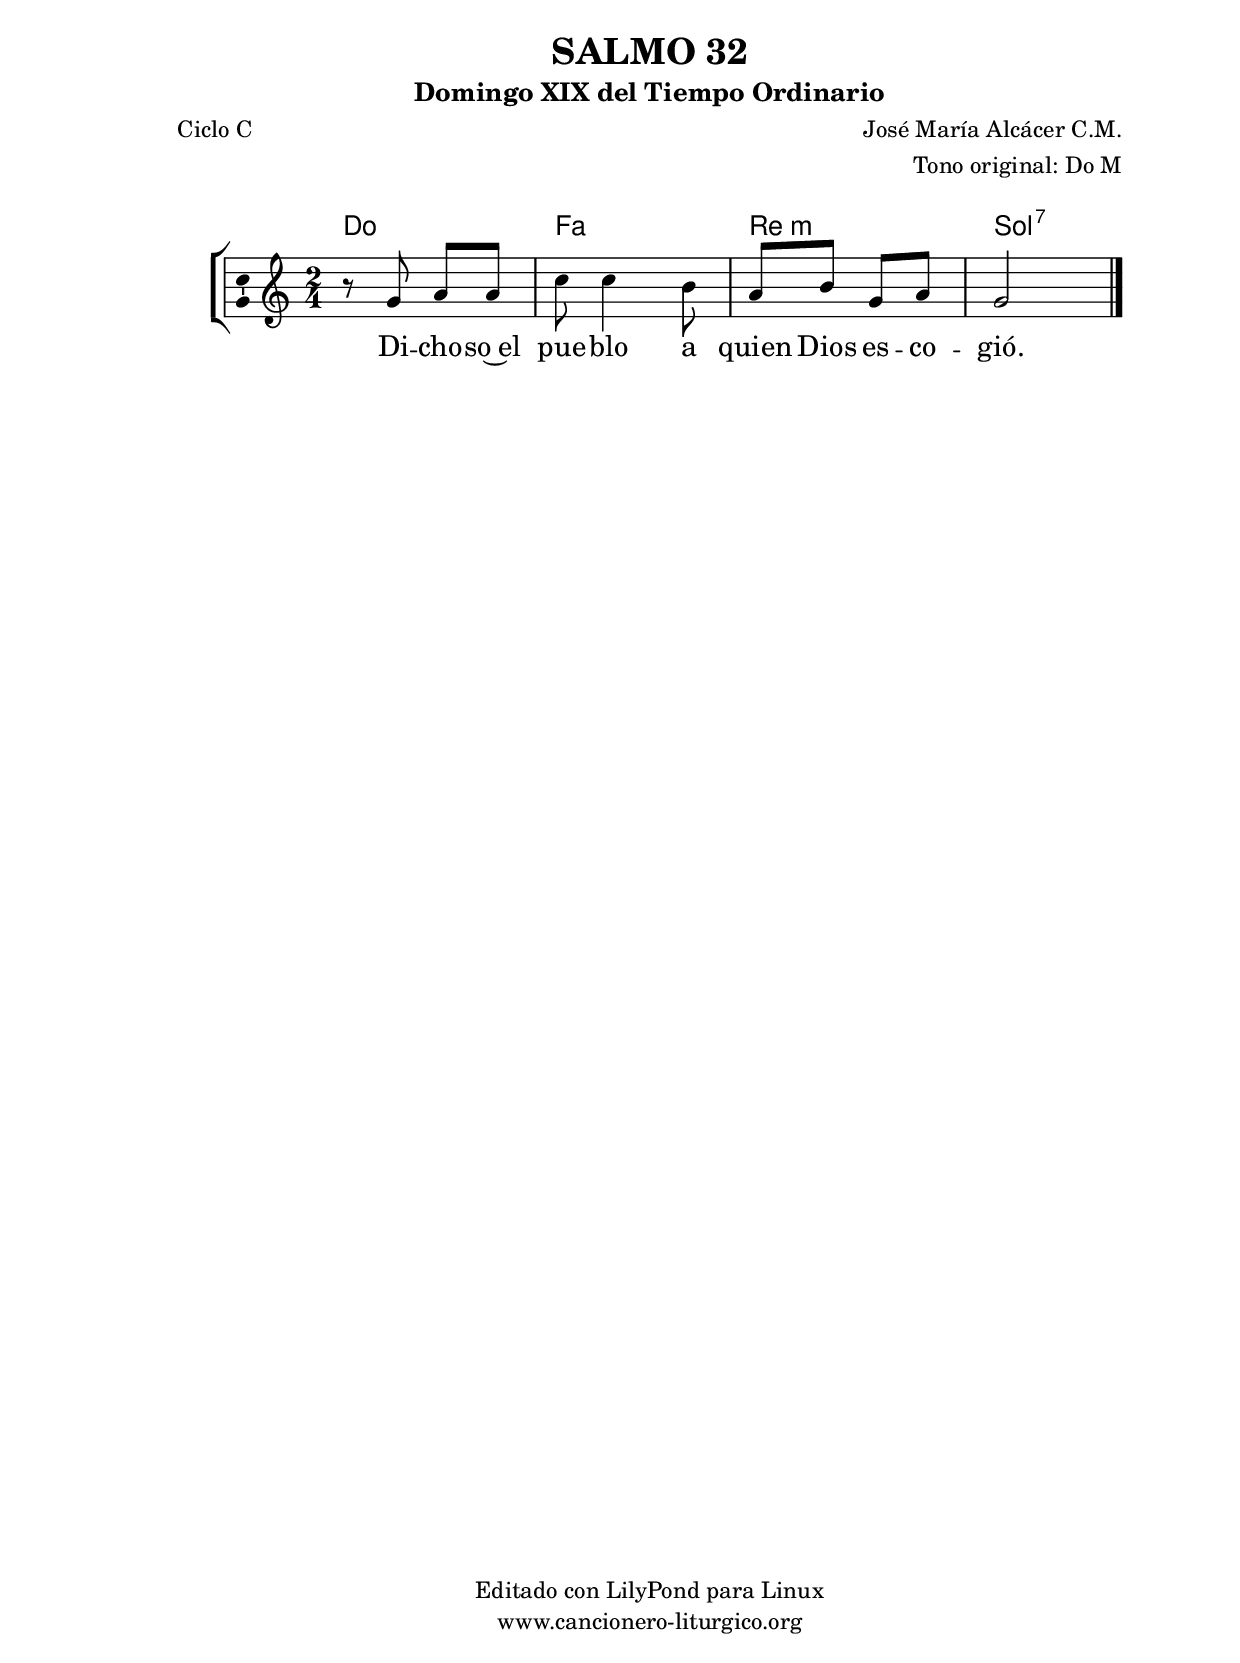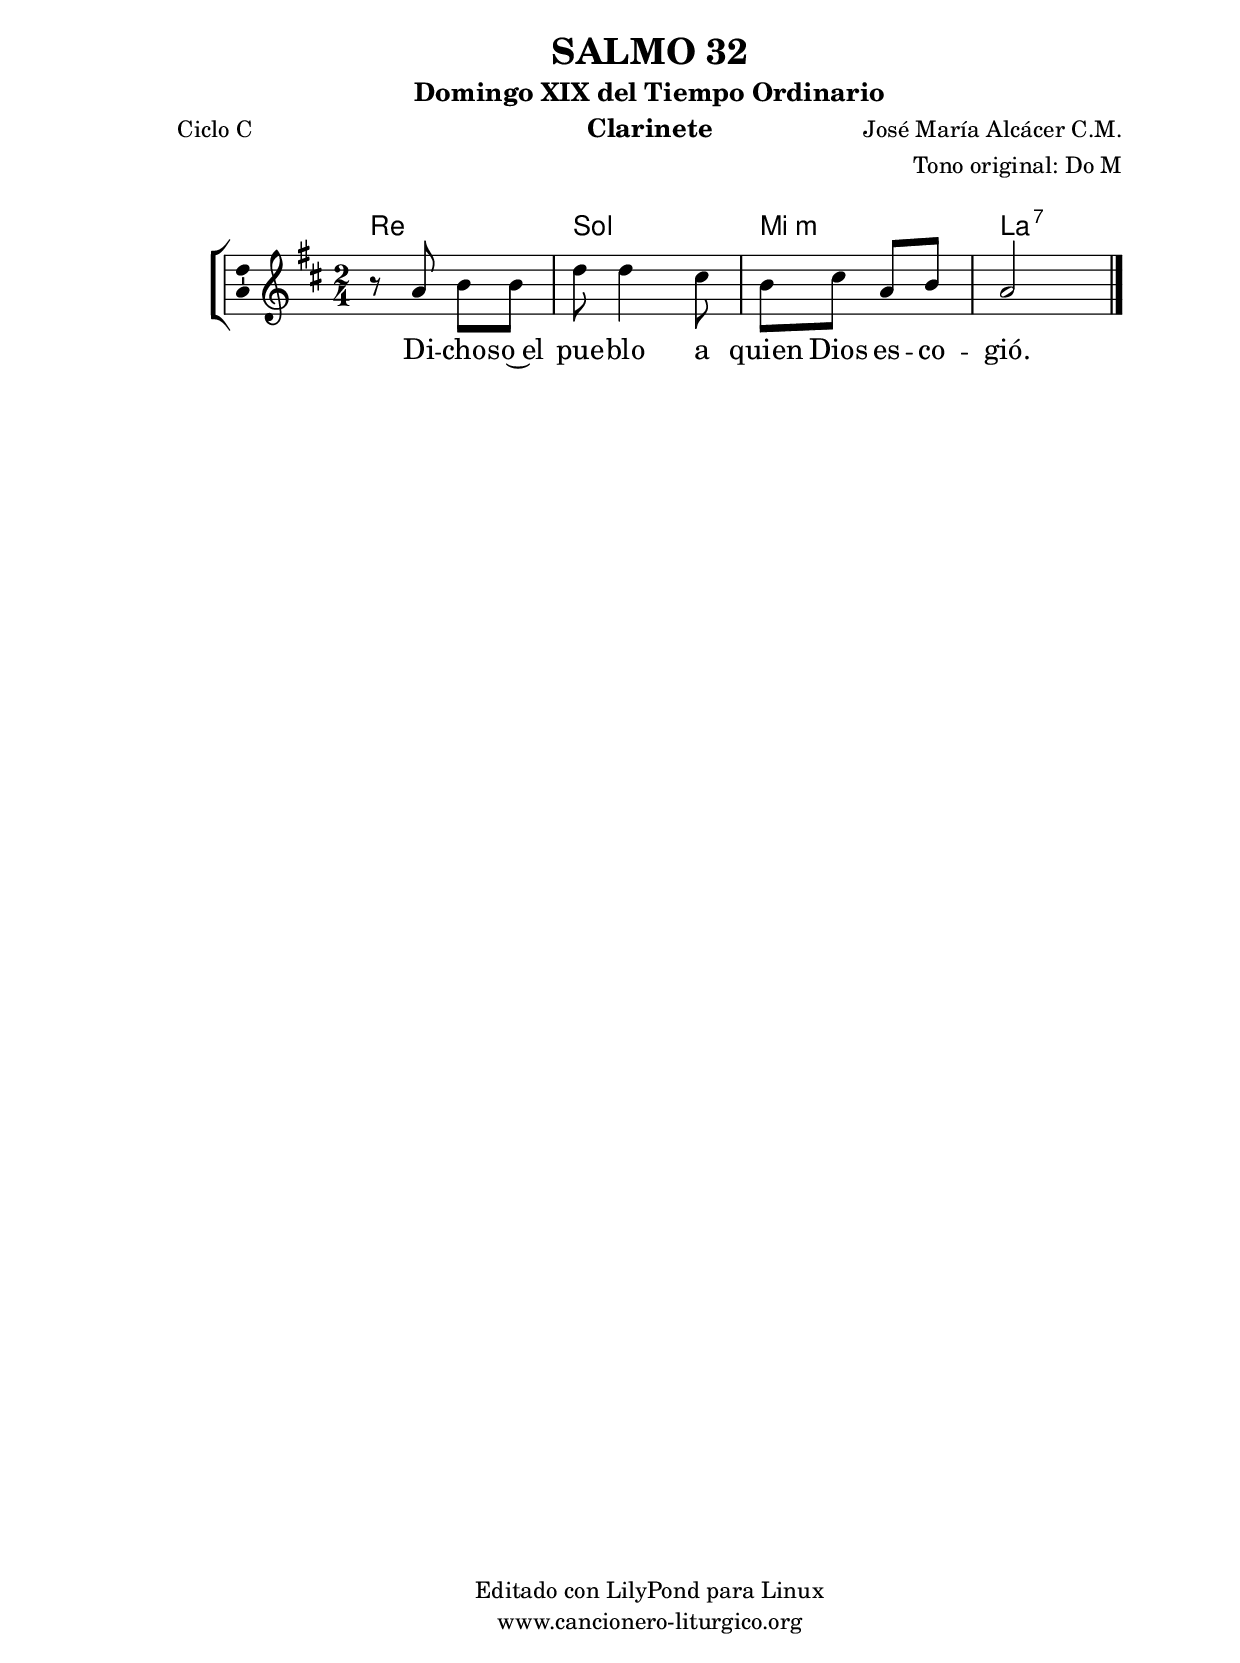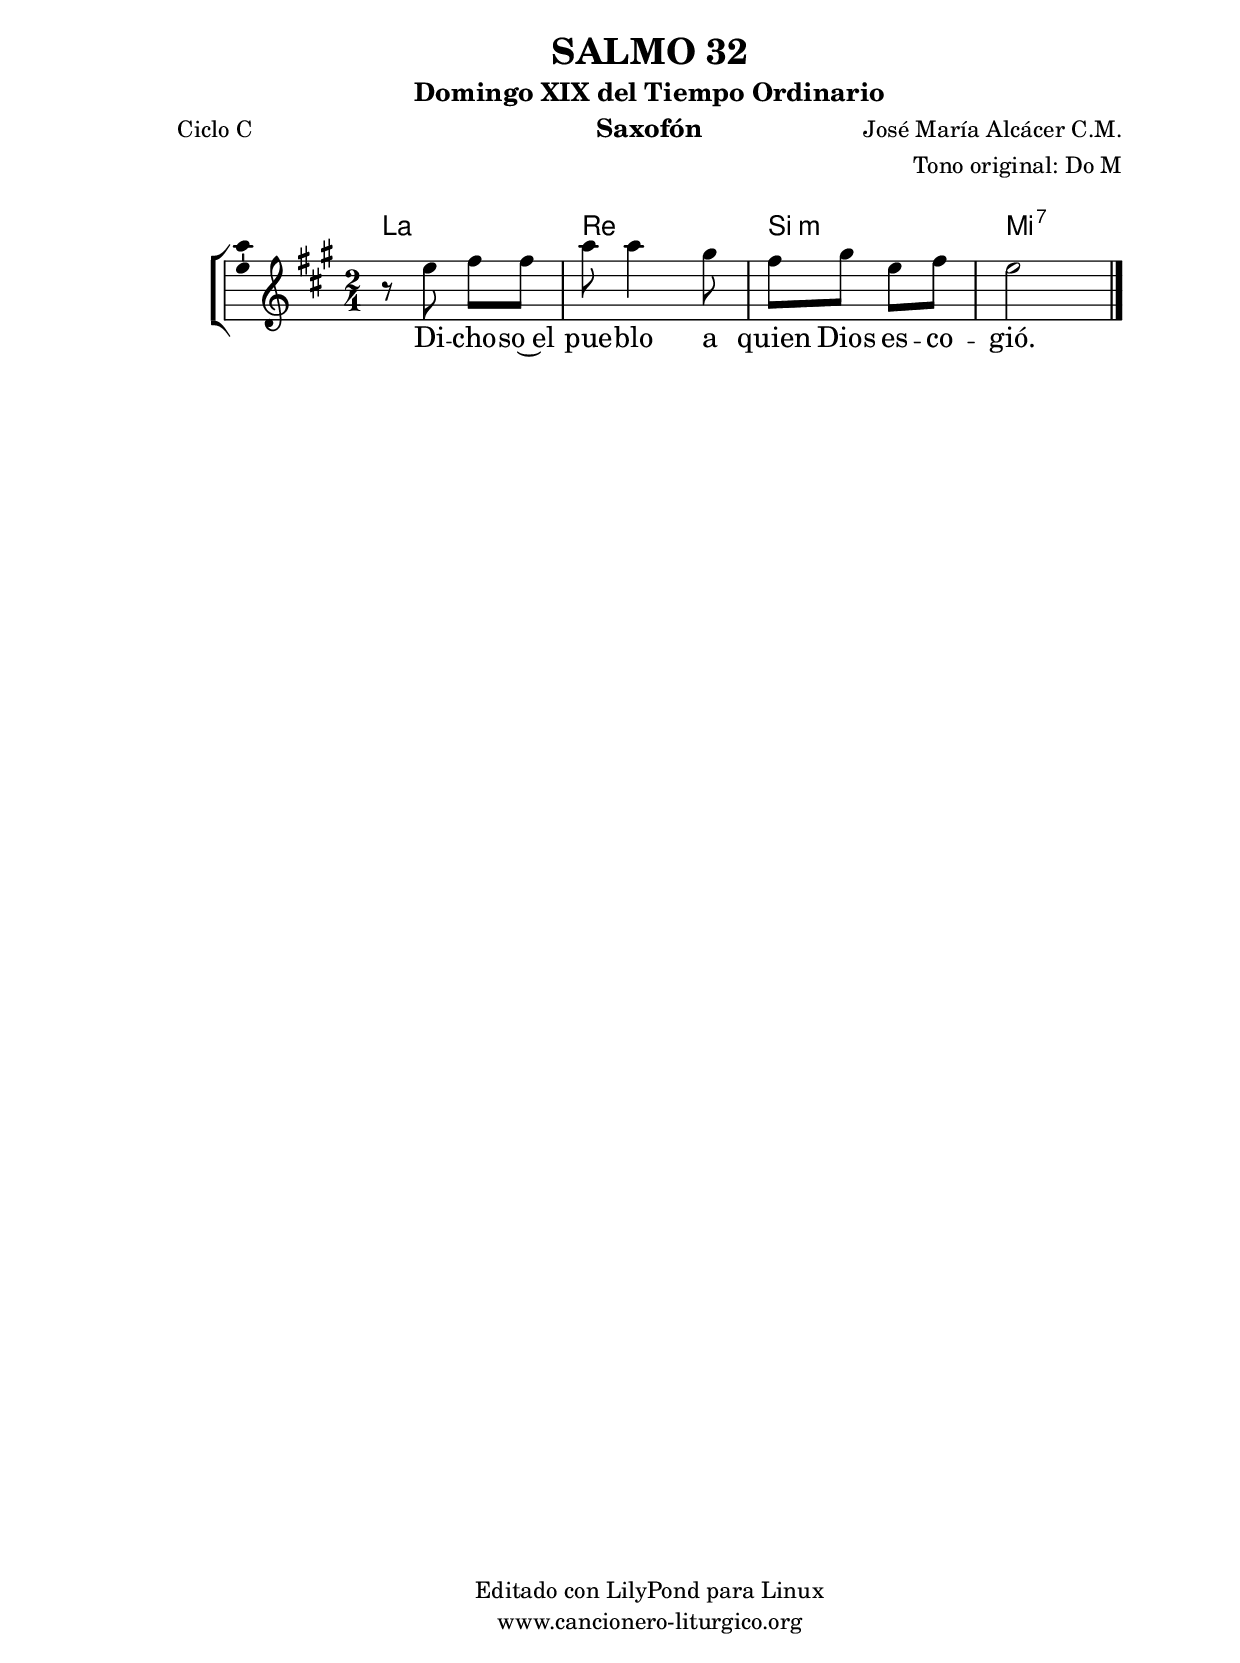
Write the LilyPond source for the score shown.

%
%para convertir .midi en .wav:
%timidity filename.midi -Ow -o finename.wav
%
%
%Para convertir de .wav a .mp3:
%lame -h -m j filename.wav
%
%
%para escuchar el midi:
%timidity nombrefichero.midi
%


%versión de lilypond para la que se ha escrito esta partitura:
\version "2.16.0"

	%Tamaño papel
	#(set-default-paper-size "a4")
	%Tamaño partitura
	#(set-global-staff-size 20)
	%No responde al pulsar sobre una nota
	#(ly:set-option 'point-and-click #f)

%parámetros del encabezamiento:
\header {
	title = "SALMO 32"
	subtitle = "Domingo XIX del Tiempo Ordinario"
	composer = "José María Alcácer C.M."
	poet = "Ciclo C"
	meter = ""
	arranger = "Tono original: Do M"
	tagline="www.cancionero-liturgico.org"
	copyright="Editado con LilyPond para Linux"
	}

%parámetros asociados al papel:
\paper  {
	oddHeaderMarkup = \markup {\fill-line { \on-the-fly #not-first-page \fromproperty #'header:title \on-the-fly #not-first-page \fromproperty #'header:composer }}
	evenHeaderMarkup = \markup {\fill-line { \fromproperty #'header:composer \fromproperty #'header:title }}
	#(set-paper-size "a4")
	print-page-number = ##f
	first-page-number = 1
	print-first-page-number = ##f
%	head-separation = 3.0 \cm
	top-margin = 2.0 \cm
	bottom-margin = 0.5\cm
%%%	bottom-margin = -1.0\cm
	left-margin = 3.0 \cm
	line-width = 16.0 \cm 
	indent = 8\mm
	interscoreline = 2.\mm
	between-system-space = 15\mm
%	para que las partituras no llenen la hoja:
	ragged-bottom = ##t
%	idem para la última hoja:
	ragged-last-bottom = ##f
%	para que las partituras llenen el ancho del papel:
	ragged-last = ##f
	after-title-space = 2.5 \cm
%page-count=1
%system-count=8

	%Flexible Vertical Spacing
%	markup-markup-spacing =
%	#'((basic-distance . 15) (minimum-distance . 15) (padding . 3))
	markup-system-spacing =
	#'((basic-distance . 15) (minimum-distance . 15) (padding . 3))
	system-system-spacing =
	#'((basic-distance . 15) (minimum-distance . 15) (padding . 3))
	score-system-spacing =
	#'((basic-distance . 15) (minimum-distance . 15) (padding . 5))
%	top-system-spacing = % header
%	#'((basic-distance . 8) (minimum-distance . 0) (padding . 3))
%	top-markup-spacing =
%	#'((basic-distance . 20) (minimum-distance . 20) (padding . 3))
	last-bottom-spacing = % footer
	#'((basic-distance . 5) (minimum-distance . 5) (padding . 3))
%	score-markup-spacing =
%	#'((basic-distance . 16) (minimum-distance . 13) (padding . 3))

	}


%parámetros que afectan a toda la partitura:
global =  {
	%clave de sol (G):
	\clef G
	%armadura:
%	\transpose f a
	\key c \major
	\tempo 4=60
	\set Score.tempoHideNote = ##t
	}


acordes = {
	\italianChords
	\chordmode {
%	\transpose f a
{

c2 f d:m g:7

	}
	}
}

melodia = 
%	\transpose f a
{
	\relative c''{

\time 2/4
r8 g8 a a
c8 c4 b8
a8 b g a
g2

	\bar "|."
	}
	}


texto = \lyricmode {
Di -- cho -- so~el pue -- blo
a quien Dios es -- co -- gió.
	}


acordesStaff = \context ChordNames = acordesStaff <<
	\set chordChanges = ##t
	\acordes
	>>


vozStaff = \context Voice = vozStaff
\with {\consists "Ambitus_engraver"}
<<
%	\set Staff.instrumentName = ""
%	\set Staff.shortInstrumentName = ""
%	\set Staff.midiInstrument = #"clarinet"
%	\set Staff.midiInstrument = #"cello"
%	\set Staff.midiInstrument = #"flute"
	\set Staff.midiInstrument = #"electric guitar (jazz)"
%	\set Staff.midiInstrument = #"english horn"
%	\set Staff.midiInstrument = #"violin"
%	\set Staff.midiInstrument = #"glockenspiel"
	\set Staff.midiMinimumVolume = #0.7
	\set Staff.midiMaximumVolume = #0.9
	\global
	\melodia
	>>


textoStaff = \context Lyrics = textoStaff <<
	\lyricsto vozStaff \texto
	>>

\book {
	\score {
		\context ChoirStaff {
			\override StaffGroup.SystemStartBracket #'collapse-height = #1
			\override Score.SystemStartBar #'collapse-height = #1
			<<
			\acordesStaff
			\vozStaff
			\textoStaff
			>>
			}
		\layout {
	    		\context {
				\Lyrics
				\override LyricText #'font-size = #2
				}
	   		 \context {
				\Score
				%fontSize = #3
				\override StaffSymbol #'staff-space = #(magstep +3)
				%\override Beam #'thickness = #0.55
				%\override SpacingSpanner #'spacing-increment = #1.0
				%\override Slur #'height-limit = #1.5
				}
			}
		}
	\score {
		\unfoldRepeats
		\context ChoirStaff {
			<<
			\acordesStaff
			\vozStaff
			>>
			}
		\midi {
	  		\context {
	  			\Score
				tempoWholesPerMinute = #(ly:make-moment 70 4)
				}
			}
		}
	}

%Partitura para clarinete
#(define output-suffix "C")
\book {
	\header{
		instrument = "Clarinete"
		}
	\score {
		\context ChoirStaff {
			\override StaffGroup.SystemStartBracket #'collapse-height = #1
			\override Score.SystemStartBar #'collapse-height = #1
\transpose c d
			<<
			\acordesStaff
			\vozStaff
			\textoStaff
			>>
			}
		\layout {
	    		\context {
				\Lyrics
				\override LyricText #'font-size = #2
				}
	   		 \context {
				\Score
				%fontSize = #3
				\override StaffSymbol #'staff-space = #(magstep +3)
				%\override Beam #'thickness = #0.55
				%\override SpacingSpanner #'spacing-increment = #1.0
				%\override Slur #'height-limit = #1.5
				}
			}
		}
	}

%Partitura para saxofón
#(define output-suffix "S")
\book {
	\header{
		instrument = "Saxofón"
		}
	\score {
		\context ChoirStaff {
			\override StaffGroup.SystemStartBracket #'collapse-height = #1
			\override Score.SystemStartBar #'collapse-height = #1
\transpose c a
			<<
			\acordesStaff
			\vozStaff
			\textoStaff
			>>
			}
		\layout {
	    		\context {
				\Lyrics
				\override LyricText #'font-size = #2
				}
	   		 \context {
				\Score
				%fontSize = #3
				\override StaffSymbol #'staff-space = #(magstep +3)
				%\override Beam #'thickness = #0.55
				%\override SpacingSpanner #'spacing-increment = #1.0
				%\override Slur #'height-limit = #1.5
				}
			}
		}
	}

